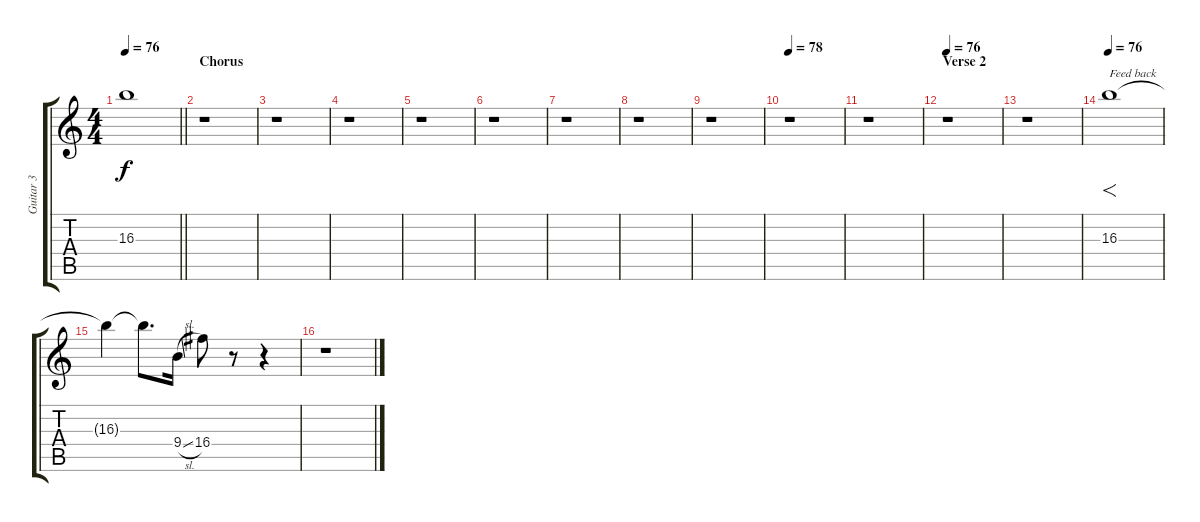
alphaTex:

\track ("Guitar 3" "Guitar 3") {instrument distortionguitar}
\staff {score tabs}
\tuning (E4 B3 G3 D3 A2 E2) {hide}
\ts (4 4)
\tempo 76
\clef g2
\barLineRight lightlight
\ks c
16.3{t}.1{dy f} |
\section ("" "Chorus")
r.1 |
r.1 |
r.1 |
r.1 |
r.1 |
r.1 |
r.1 |
r.1 |
\tempo 78
r.1 |
r.1 |
\section ("" "Verse 2")
\tempo 76
r.1 |
r.1 |
\tempo 76
16.3.1{f txt "Feed back" instrument overdrivenguitar} |
16.3{t}.4 16.3{t}.8{d} 9.4{sl}.16{volume 13} 16.4.8 r.8 r.4 |
r.1
